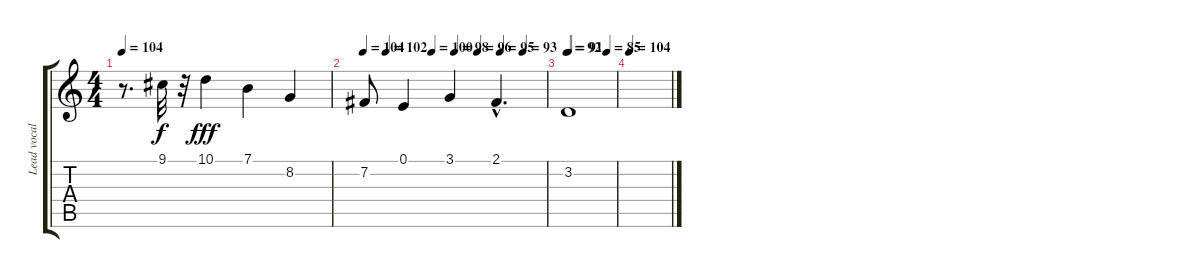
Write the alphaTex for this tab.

\track ("Lead vocal" "Lead vocal") {instrument accordion}
\staff {score tabs}
\tuning (E4 B3 G3 D3 A2 E2) {hide}
\ts (4 4)
\tempo 104
\clef g2
\ks c
r.8{d dy fff} 9.1.32{dy f} r.32 10.1.4{dy fff} 7.1.4 8.2.4 |
\tempo 104
\tempo (102 0.125)
\tempo (100 0.375)
\tempo (98 0.5)
\tempo (96 0.625)
\tempo (95 0.75)
\tempo (93 0.875)
7.2.8 0.1.4 3.1.4 2.1{hac}.4{d} |
\tempo 92
\tempo (91 0.03125)
\tempo (85 0.8125)
3.2.1 |
\tempo 104
